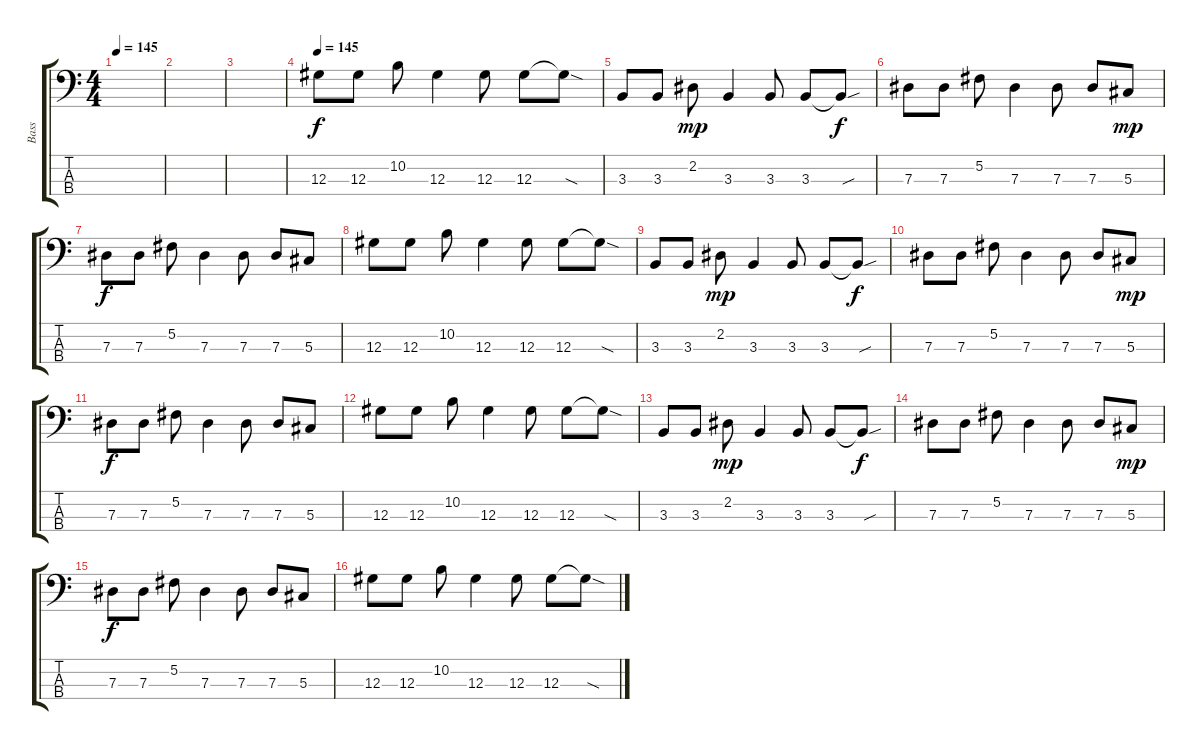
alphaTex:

\track ("Bass " "Bass ") {instrument electricbassfinger}
\staff {score tabs}
\tuning (Gb2 Db2 Ab1 Eb1) {hide}
\ts (4 4)
\tempo 145
\clef f4
\ks c
|
|
|
\tempo 145
12.3.8 12.3.8 10.2.8 12.3.4 12.3.8 12.3.8 12.3{sod t}.8 |
3.3.8 3.3.8 2.2.8{dy mp} 3.3.4 3.3.8 3.3.8 3.3{sou t}.8{dy f} |
7.3.8 7.3.8 5.2.8 7.3.4 7.3.8 7.3.8 5.3.8{dy mp} |
7.3.8{dy f} 7.3.8 5.2.8 7.3.4 7.3.8 7.3.8 5.3.8 |
12.3.8 12.3.8 10.2.8 12.3.4 12.3.8 12.3.8 12.3{sod t}.8 |
3.3.8 3.3.8 2.2.8{dy mp} 3.3.4 3.3.8 3.3.8 3.3{sou t}.8{dy f} |
7.3.8 7.3.8 5.2.8 7.3.4 7.3.8 7.3.8 5.3.8{dy mp} |
7.3.8{dy f} 7.3.8 5.2.8 7.3.4 7.3.8 7.3.8 5.3.8 |
12.3.8 12.3.8 10.2.8 12.3.4 12.3.8 12.3.8 12.3{sod t}.8 |
3.3.8 3.3.8 2.2.8{dy mp} 3.3.4 3.3.8 3.3.8 3.3{sou t}.8{dy f} |
7.3.8 7.3.8 5.2.8 7.3.4 7.3.8 7.3.8 5.3.8{dy mp} |
7.3.8{dy f} 7.3.8 5.2.8 7.3.4 7.3.8 7.3.8 5.3.8 |
12.3.8 12.3.8 10.2.8 12.3.4 12.3.8 12.3.8 12.3{sod t}.8
